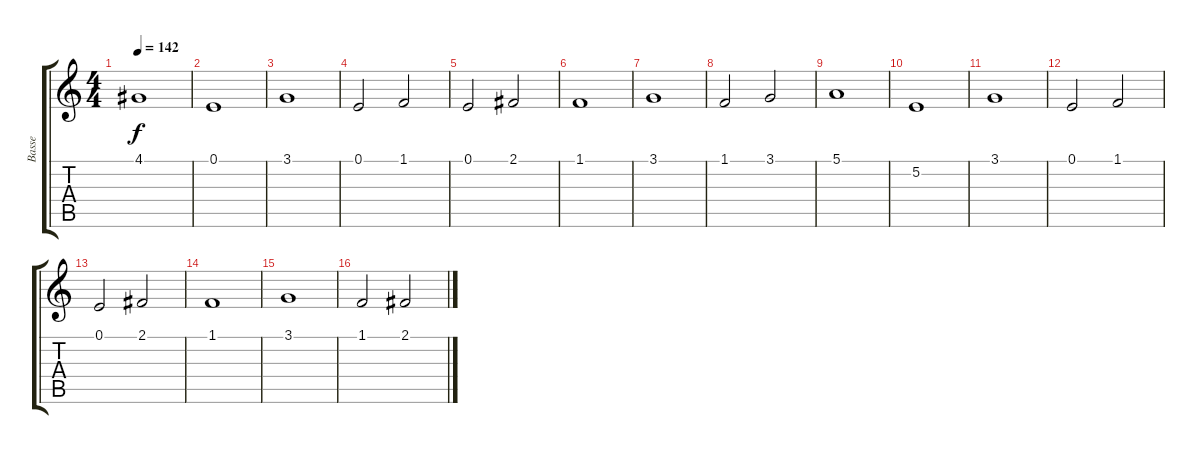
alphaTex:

\track ("Basse" "Basse") {instrument fx7echoes}
\staff {score tabs}
\tuning (E4 B3 G3 D3 A2 E2) {hide}
\ts (4 4)
\tempo 142
\clef g2
\ks c
4.1.1{dy f} |
0.1.1 |
3.1.1 |
0.1.2 1.1.2 |
0.1.2 2.1.2 |
1.1.1 |
3.1.1 |
1.1.2 3.1.2 |
5.1.1 |
5.2.1 |
3.1.1 |
0.1.2 1.1.2 |
0.1.2 2.1.2 |
1.1.1 |
3.1.1 |
1.1.2 2.1.2
